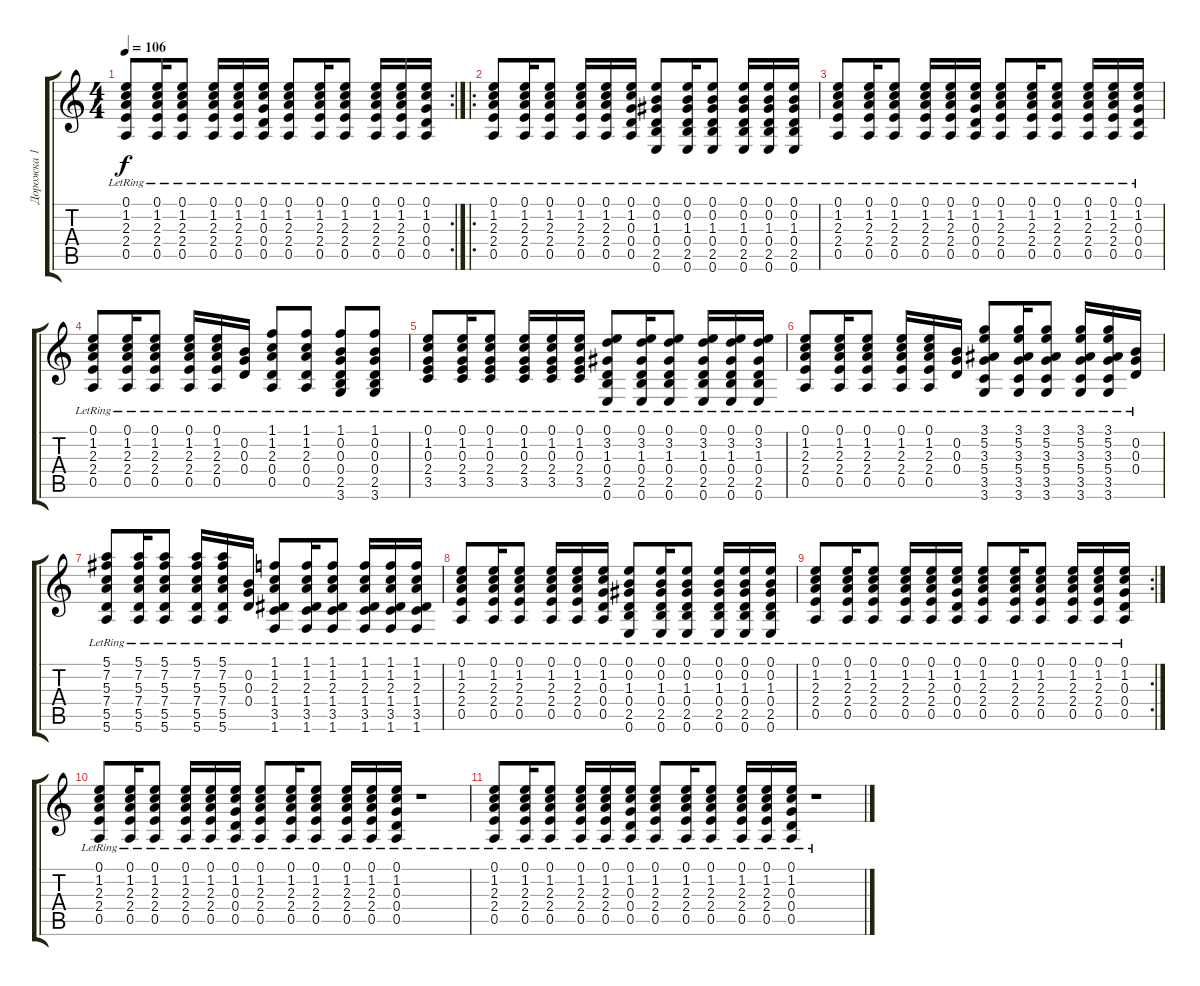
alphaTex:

\track ("Дорожка 1" "Дорожка 1") {instrument acousticguitarsteel}
\staff {score tabs}
\tuning (E4 B3 G3 D3 A2 E2) {hide}
\rc 2
\ts (4 4)
\tempo 106
\clef g2
\ks c
(0.1{lr} 1.2{lr} 2.3{lr} 2.4{lr} 0.5{lr}).8{dy f} (0.1{lr} 1.2{lr} 2.3{lr} 2.4{lr} 0.5{lr}).16 (0.1{lr} 1.2{lr} 2.3{lr} 2.4{lr} 0.5{lr}).8 (0.1{lr} 1.2{lr} 2.3{lr} 2.4{lr} 0.5{lr}).16 (0.1{lr} 1.2{lr} 2.3{lr} 2.4{lr} 0.5{lr}).16 (0.1{lr} 1.2{lr} 0.3{lr} 0.4{lr} 0.5{lr}).16 (0.1{lr} 1.2{lr} 2.3{lr} 2.4{lr} 0.5{lr}).8 (0.1{lr} 1.2{lr} 2.3{lr} 2.4{lr} 0.5{lr}).16 (0.1{lr} 1.2{lr} 2.3{lr} 2.4{lr} 0.5{lr}).8 (0.1{lr} 1.2{lr} 2.3{lr} 2.4{lr} 0.5{lr}).16 (0.1{lr} 1.2{lr} 2.3{lr} 2.4{lr} 0.5{lr}).16 (0.1{lr} 1.2{lr} 0.3{lr} 0.4{lr} 0.5{lr}).16 |
\ro
(0.1{lr} 1.2{lr} 2.3{lr} 2.4{lr} 0.5{lr}).8 (0.1{lr} 1.2{lr} 2.3{lr} 2.4{lr} 0.5{lr}).16 (0.1{lr} 1.2{lr} 2.3{lr} 2.4{lr} 0.5{lr}).8 (0.1{lr} 1.2{lr} 2.3{lr} 2.4{lr} 0.5{lr}).16 (0.1{lr} 1.2{lr} 2.3{lr} 2.4{lr} 0.5{lr}).16 (0.1{lr} 1.2{lr} 0.3{lr} 0.4{lr} 0.5{lr}).16 (0.1{lr} 0.2{lr} 1.3{lr} 0.4{lr} 2.5{lr} 0.6{lr}).8 (0.1{lr} 0.2{lr} 1.3{lr} 0.4{lr} 2.5{lr} 0.6{lr}).16 (0.1{lr} 0.2{lr} 1.3{lr} 0.4{lr} 2.5{lr} 0.6{lr}).8 (0.1{lr} 0.2{lr} 1.3{lr} 0.4{lr} 2.5{lr} 0.6{lr}).16 (0.1{lr} 0.2{lr} 1.3{lr} 0.4{lr} 2.5{lr} 0.6{lr}).16 (0.1{lr} 0.2{lr} 1.3{lr} 0.4{lr} 2.5{lr} 0.6{lr}).16 |
(0.1{lr} 1.2{lr} 2.3{lr} 2.4{lr} 0.5{lr}).8 (0.1{lr} 1.2{lr} 2.3{lr} 2.4{lr} 0.5{lr}).16 (0.1{lr} 1.2{lr} 2.3{lr} 2.4{lr} 0.5{lr}).8 (0.1{lr} 1.2{lr} 2.3{lr} 2.4{lr} 0.5{lr}).16 (0.1{lr} 1.2{lr} 2.3{lr} 2.4{lr} 0.5{lr}).16 (0.1{lr} 1.2{lr} 0.3{lr} 0.4{lr} 0.5{lr}).16 (0.1{lr} 1.2{lr} 2.3{lr} 2.4{lr} 0.5{lr}).8 (0.1{lr} 1.2{lr} 2.3{lr} 2.4{lr} 0.5{lr}).16 (0.1{lr} 1.2{lr} 2.3{lr} 2.4{lr} 0.5{lr}).8 (0.1{lr} 1.2{lr} 2.3{lr} 2.4{lr} 0.5{lr}).16 (0.1{lr} 1.2{lr} 2.3{lr} 2.4{lr} 0.5{lr}).16 (0.1{lr} 1.2{lr} 0.3{lr} 0.4{lr} 0.5{lr}).16 |
(0.1{lr} 1.2{lr} 2.3{lr} 2.4{lr} 0.5{lr}).8 (0.1{lr} 1.2{lr} 2.3{lr} 2.4{lr} 0.5{lr}).16 (0.1{lr} 1.2{lr} 2.3{lr} 2.4{lr} 0.5{lr}).8 (0.1{lr} 1.2{lr} 2.3{lr} 2.4{lr} 0.5{lr}).16 (0.1{lr} 1.2{lr} 2.3{lr} 2.4{lr} 0.5{lr}).16 (0.2{lr} 0.3{lr} 0.4{lr}).16 (1.1{lr} 1.2{lr} 2.3{lr} 0.4{lr} 0.5{lr}).8 (1.1{lr} 1.2{lr} 2.3{lr} 0.4{lr} 0.5{lr}).8 (1.1{lr} 0.2{lr} 0.3{lr} 0.4{lr} 2.5{lr} 3.6{lr}).8 (1.1{lr} 0.2{lr} 0.3{lr} 0.4{lr} 2.5{lr} 3.6{lr}).8 |
(0.1{lr} 1.2{lr} 0.3{lr} 2.4{lr} 3.5{lr}).8 (0.1{lr} 1.2{lr} 0.3{lr} 2.4{lr} 3.5{lr}).16 (0.1{lr} 1.2{lr} 0.3{lr} 2.4{lr} 3.5{lr}).8 (0.1{lr} 1.2{lr} 0.3{lr} 2.4{lr} 3.5{lr}).16 (0.1{lr} 1.2{lr} 0.3{lr} 2.4{lr} 3.5{lr}).16 (0.1{lr} 1.2{lr} 0.3{lr} 2.4{lr} 3.5{lr}).16 (0.1{lr} 3.2{lr} 1.3{lr} 0.4{lr} 2.5{lr} 0.6{lr}).8 (0.1{lr} 3.2{lr} 1.3{lr} 0.4{lr} 2.5{lr} 0.6{lr}).16 (0.1{lr} 3.2{lr} 1.3{lr} 0.4{lr} 2.5{lr} 0.6{lr}).8 (0.1{lr} 3.2{lr} 1.3{lr} 0.4{lr} 2.5{lr} 0.6{lr}).16 (0.1{lr} 3.2{lr} 1.3{lr} 0.4{lr} 2.5{lr} 0.6{lr}).16 (0.1{lr} 3.2{lr} 1.3{lr} 0.4{lr} 2.5{lr} 0.6{lr}).16 |
(0.1{lr} 1.2{lr} 2.3{lr} 2.4{lr} 0.5{lr}).8 (0.1{lr} 1.2{lr} 2.3{lr} 2.4{lr} 0.5{lr}).16 (0.1{lr} 1.2{lr} 2.3{lr} 2.4{lr} 0.5{lr}).8 (0.1{lr} 1.2{lr} 2.3{lr} 2.4{lr} 0.5{lr}).16 (0.1{lr} 1.2{lr} 2.3{lr} 2.4{lr} 0.5{lr}).16 (0.2{lr} 0.3{lr} 0.4{lr}).16 (3.1{lr} 5.2{lr} 3.3{lr} 5.4{lr} 3.5{lr} 3.6{lr}).8 (3.1{lr} 5.2{lr} 3.3{lr} 5.4{lr} 3.5{lr} 3.6{lr}).16 (3.1{lr} 5.2{lr} 3.3{lr} 5.4{lr} 3.5{lr} 3.6{lr}).8 (3.1{lr} 5.2{lr} 3.3{lr} 5.4{lr} 3.5{lr} 3.6{lr}).16 (3.1{lr} 5.2{lr} 3.3{lr} 5.4{lr} 3.5{lr} 3.6{lr}).16 (0.2{lr} 0.3{lr} 0.4{lr}).16 |
(5.1{lr} 7.2{lr} 5.3{lr} 7.4{lr} 5.5{lr} 5.6{lr}).8 (5.1{lr} 7.2{lr} 5.3{lr} 7.4{lr} 5.5{lr} 5.6{lr}).16 (5.1{lr} 7.2{lr} 5.3{lr} 7.4{lr} 5.5{lr} 5.6{lr}).8 (5.1{lr} 7.2{lr} 5.3{lr} 7.4{lr} 5.5{lr} 5.6{lr}).16 (5.1{lr} 7.2{lr} 5.3{lr} 7.4{lr} 5.5{lr} 5.6{lr}).16 (0.2{lr} 0.3{lr} 0.4{lr}).16 (1.1{lr} 1.2{lr} 2.3{lr} 1.4{lr} 3.5{lr} 1.6{lr}).8 (1.1{lr} 1.2{lr} 2.3{lr} 1.4{lr} 3.5{lr} 1.6{lr}).16 (1.1{lr} 1.2{lr} 2.3{lr} 1.4{lr} 3.5{lr} 1.6{lr}).8 (1.1{lr} 1.2{lr} 2.3{lr} 1.4{lr} 3.5{lr} 1.6{lr}).16 (1.1{lr} 1.2{lr} 2.3{lr} 1.4{lr} 3.5{lr} 1.6{lr}).16 (1.1{lr} 1.2{lr} 2.3{lr} 1.4{lr} 3.5{lr} 1.6{lr}).16 |
(0.1{lr} 1.2{lr} 2.3{lr} 2.4{lr} 0.5{lr}).8 (0.1{lr} 1.2{lr} 2.3{lr} 2.4{lr} 0.5{lr}).16 (0.1{lr} 1.2{lr} 2.3{lr} 2.4{lr} 0.5{lr}).8 (0.1{lr} 1.2{lr} 2.3{lr} 2.4{lr} 0.5{lr}).16 (0.1{lr} 1.2{lr} 2.3{lr} 2.4{lr} 0.5{lr}).16 (0.1{lr} 1.2{lr} 0.3{lr} 0.4{lr} 0.5{lr}).16 (0.1{lr} 0.2{lr} 1.3{lr} 0.4{lr} 2.5{lr} 0.6{lr}).8 (0.1{lr} 0.2{lr} 1.3{lr} 0.4{lr} 2.5{lr} 0.6{lr}).16 (0.1{lr} 0.2{lr} 1.3{lr} 0.4{lr} 2.5{lr} 0.6{lr}).8 (0.1{lr} 0.2{lr} 1.3{lr} 0.4{lr} 2.5{lr} 0.6{lr}).16 (0.1{lr} 0.2{lr} 1.3{lr} 0.4{lr} 2.5{lr} 0.6{lr}).16 (0.1{lr} 0.2{lr} 1.3{lr} 0.4{lr} 2.5{lr} 0.6{lr}).16 |
\rc 2
(0.1{lr} 1.2{lr} 2.3{lr} 2.4{lr} 0.5{lr}).8 (0.1{lr} 1.2{lr} 2.3{lr} 2.4{lr} 0.5{lr}).16 (0.1{lr} 1.2{lr} 2.3{lr} 2.4{lr} 0.5{lr}).8 (0.1{lr} 1.2{lr} 2.3{lr} 2.4{lr} 0.5{lr}).16 (0.1{lr} 1.2{lr} 2.3{lr} 2.4{lr} 0.5{lr}).16 (0.1{lr} 1.2{lr} 0.3{lr} 0.4{lr} 0.5{lr}).16 (0.1{lr} 1.2{lr} 2.3{lr} 2.4{lr} 0.5{lr}).8 (0.1{lr} 1.2{lr} 2.3{lr} 2.4{lr} 0.5{lr}).16 (0.1{lr} 1.2{lr} 2.3{lr} 2.4{lr} 0.5{lr}).8 (0.1{lr} 1.2{lr} 2.3{lr} 2.4{lr} 0.5{lr}).16 (0.1{lr} 1.2{lr} 2.3{lr} 2.4{lr} 0.5{lr}).16 (0.1{lr} 1.2{lr} 0.3{lr} 0.4{lr} 0.5{lr}).16 |
(0.1{lr} 1.2{lr} 2.3{lr} 2.4{lr} 0.5{lr}).8 (0.1{lr} 1.2{lr} 2.3{lr} 2.4{lr} 0.5{lr}).16 (0.1{lr} 1.2{lr} 2.3{lr} 2.4{lr} 0.5{lr}).8 (0.1{lr} 1.2{lr} 2.3{lr} 2.4{lr} 0.5{lr}).16 (0.1{lr} 1.2{lr} 2.3{lr} 2.4{lr} 0.5{lr}).16 (0.1{lr} 1.2{lr} 0.3{lr} 0.4{lr} 0.5{lr}).16 (0.1{lr} 1.2{lr} 2.3{lr} 2.4{lr} 0.5{lr}).8 (0.1{lr} 1.2{lr} 2.3{lr} 2.4{lr} 0.5{lr}).16 (0.1{lr} 1.2{lr} 2.3{lr} 2.4{lr} 0.5{lr}).8 (0.1{lr} 1.2{lr} 2.3{lr} 2.4{lr} 0.5{lr}).16 (0.1{lr} 1.2{lr} 2.3{lr} 2.4{lr} 0.5{lr}).16 (0.1{lr} 1.2{lr} 0.3{lr} 0.4{lr} 0.5{lr}).16 r.1 |
(0.1{lr} 1.2{lr} 2.3{lr} 2.4{lr} 0.5{lr}).8 (0.1{lr} 1.2{lr} 2.3{lr} 2.4{lr} 0.5{lr}).16 (0.1{lr} 1.2{lr} 2.3{lr} 2.4{lr} 0.5{lr}).8 (0.1{lr} 1.2{lr} 2.3{lr} 2.4{lr} 0.5{lr}).16 (0.1{lr} 1.2{lr} 2.3{lr} 2.4{lr} 0.5{lr}).16 (0.1{lr} 1.2{lr} 0.3{lr} 0.4{lr} 0.5{lr}).16 (0.1{lr} 1.2{lr} 2.3{lr} 2.4{lr} 0.5{lr}).8 (0.1{lr} 1.2{lr} 2.3{lr} 2.4{lr} 0.5{lr}).16 (0.1{lr} 1.2{lr} 2.3{lr} 2.4{lr} 0.5{lr}).8 (0.1{lr} 1.2{lr} 2.3{lr} 2.4{lr} 0.5{lr}).16 (0.1{lr} 1.2{lr} 2.3{lr} 2.4{lr} 0.5{lr}).16 (0.1{lr} 1.2{lr} 0.3{lr} 0.4{lr} 0.5{lr}).16 r.1
